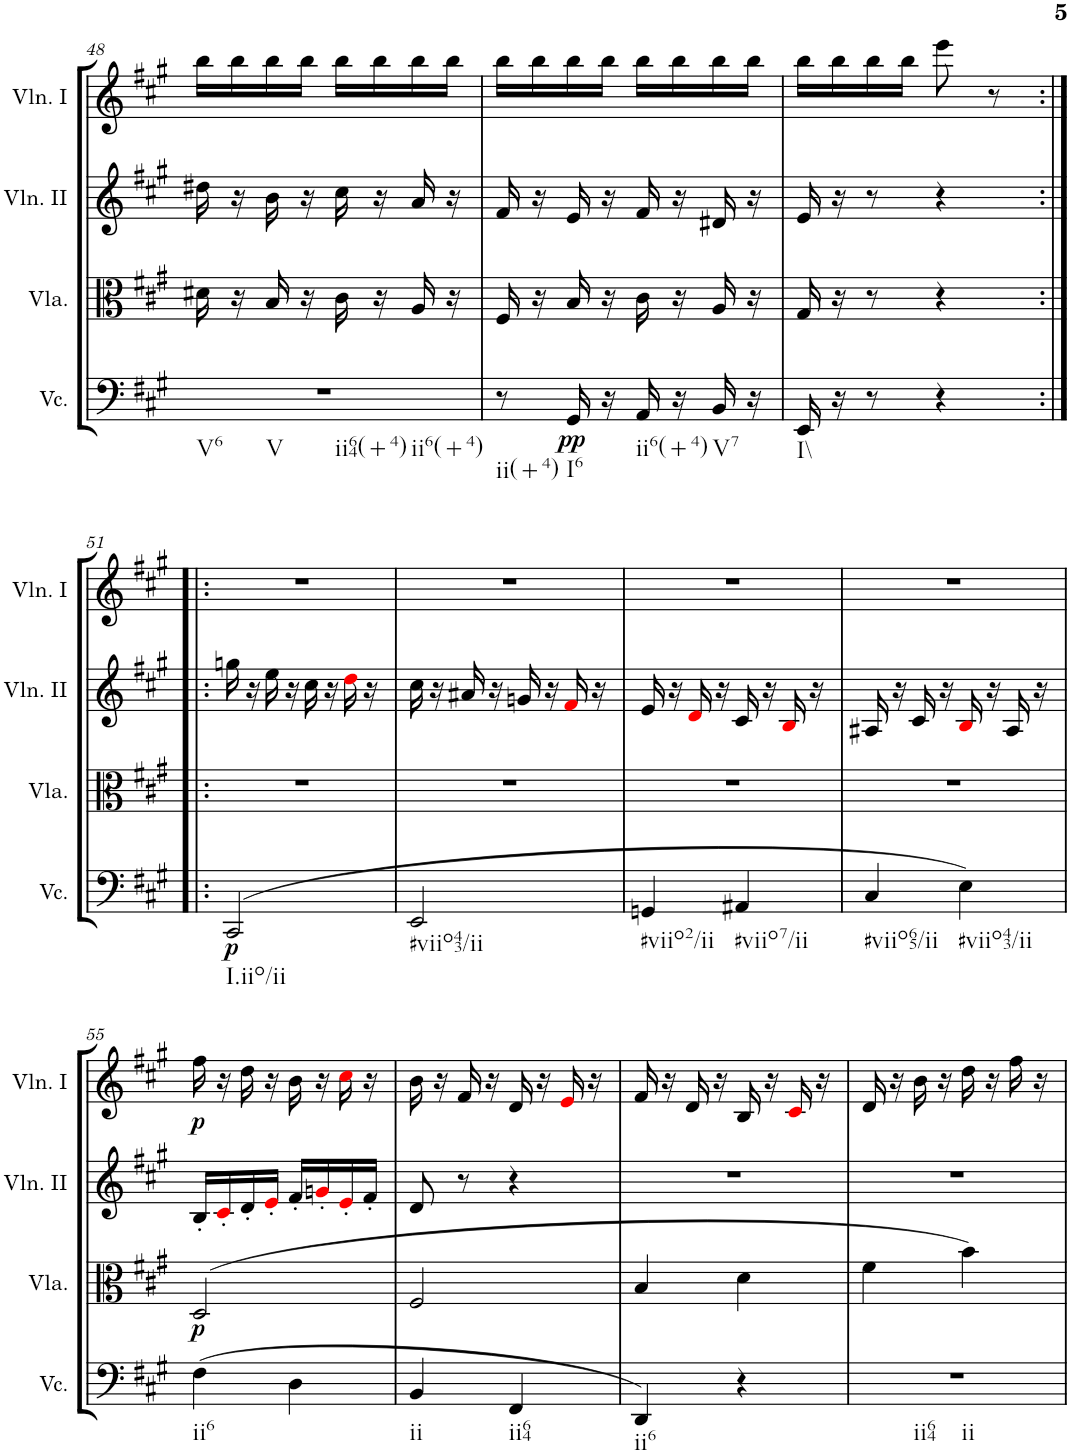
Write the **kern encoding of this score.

**kern	**dynam	**kern	**dynam	**kern	**kern	**dynam
*part4	*part4	*part3	*part3	*part2	*part1	*part1
*staff4	*staff4	*staff3	*staff3	*staff2	*staff1	*staff1
*I"Violoncello	*	*I"Viola	*	*I"Violino II	*I"Violino I	*
*I'Vc.	*	*I'Vla.	*	*I'Vln. II	*I'Vln. I	*
!!LO:PB:g=z
*clefF4	*	*clefC3	*	*clefG2	*clefG2	*
*k[f#c#g#]	*	*k[f#c#g#]	*	*k[f#c#g#]	*k[f#c#g#]	*
*A:	*	*A:	*	*A:	*A:	*
*M2/4	*	*M2/4	*	*M2/4	*M2/4	*
=48	=48	=48	=48	=48	=48	=48
!LO:TX:b:t=V6	!	!	!	!	!	!
!LO:TX:b:t=V	!	!	!	!	!	!
!LO:TX:b:t=ii64(+4)	!	!	!	!	!	!
!LO:TX:b:t=ii6(+4)	!	!	!	!	!	!
2r	.	16d#X\	.	16dd#X\	16bb\LL	.
.	.	16r	.	16r	16bb\	.
.	.	16B/	.	16b\	16bb\	.
.	.	16r	.	16r	16bb\JJ	.
.	.	16c#\	.	16cc#\	16bb\LL	.
.	.	16r	.	16r	16bb\	.
.	.	16A/	.	16a/	16bb\	.
.	.	16r	.	16r	16bb\JJ	.
=49	=49	=49	=49	=49	=49	=49
!LO:TX:b:t=ii(+4)	!	!	!	!	!	!
8r	.	16F#/	.	16f#/	16bb\LL	.
.	.	16r	.	16r	16bb\	.
!LO:TX:b:t=I6	!	!	!	!	!	!
!	!LO:DY:b	!	!	!	!	!
16GG#/	pp	16B/	.	16e/	16bb\	.
16r	.	16r	.	16r	16bb\JJ	.
!LO:TX:b:t=ii6(+4)	!	!	!	!	!	!
16AA/	.	16c#\	.	16f#/	16bb\LL	.
16r	.	16r	.	16r	16bb\	.
!LO:TX:b:t=V7	!	!	!	!	!	!
16BB/	.	16A/	.	16d#X/	16bb\	.
16r	.	16r	.	16r	16bb\JJ	.
=50	=50	=50	=50	=50	=50	=50
!LO:TX:b:t=I\\	!	!	!	!	!	!
16EE/	.	16G#/	.	16e/	16bb\LL	.
16r	.	16r	.	16r	16bb\	.
8r	.	8r	.	8r	16bb\	.
.	.	.	.	.	16bb\JJ	.
4r	.	4r	.	4r	8eee\	.
.	.	.	.	.	8r	.
!!LO:LB:g=z
=51:|!|:	=51:|!|:	=51:|!|:	=51:|!|:	=51:|!|:	=51:|!|:	=51:|!|:
!LO:TX:b:t=I.iio/ii	!	!	!	!	!	!
!	!LO:DY:b	!	!	!	!	!
(>2CC#/	p	2r	.	16ggn\	2r	.
.	.	.	.	16r	.	.
.	.	.	.	16ee\	.	.
.	.	.	.	16r	.	.
.	.	.	.	16cc#\	.	.
.	.	.	.	16r	.	.
.	.	.	.	16ddi\	.	.
.	.	.	.	16r	.	.
=52	=52	=52	=52	=52	=52	=52
!LO:TX:b:t=#viio43/ii	!	!	!	!	!	!
2EE/	.	2r	.	16cc#\	2r	.
.	.	.	.	16r	.	.
.	.	.	.	16a#X/	.	.
.	.	.	.	16r	.	.
.	.	.	.	16gn/	.	.
.	.	.	.	16r	.	.
.	.	.	.	16f#i/	.	.
.	.	.	.	16r	.	.
=53	=53	=53	=53	=53	=53	=53
!LO:TX:b:t=#viio2/ii	!	!	!	!	!	!
4GGn/	.	2r	.	16e/	2r	.
.	.	.	.	16r	.	.
.	.	.	.	16di/	.	.
.	.	.	.	16r	.	.
!LO:TX:b:t=#viio7/ii	!	!	!	!	!	!
4AA#X/	.	.	.	16c#/	.	.
.	.	.	.	16r	.	.
.	.	.	.	16Bi/	.	.
.	.	.	.	16r	.	.
=54	=54	=54	=54	=54	=54	=54
!LO:TX:b:t=#viio65/ii	!	!	!	!	!	!
4C#/	.	2r	.	16A#X/	2r	.
.	.	.	.	16r	.	.
.	.	.	.	16c#/	.	.
.	.	.	.	16r	.	.
!LO:TX:b:t=#viio43/ii	!	!	!	!	!	!
4E\)	.	.	.	16Bi/	.	.
.	.	.	.	16r	.	.
.	.	.	.	16A#/	.	.
.	.	.	.	16r	.	.
!!LO:LB:g=z
=55	=55	=55	=55	=55	=55	=55
!LO:TX:b:t=ii6	!	!	!	!	!	!
!	!	!	!LO:DY:b	!	!	!LO:DY:b
(>4F#\	.	(>2D/	p	16B'/LL	16ff#\	p
.	.	.	.	16c#'i/	16r	.
.	.	.	.	16d'/	16dd\	.
.	.	.	.	16e'i/JJ	16r	.
4D\	.	.	.	16f#'/LL	16b\	.
.	.	.	.	16gn'i/	16r	.
.	.	.	.	16e'i/	16cc#i\	.
.	.	.	.	16f#'/JJ	16r	.
=56	=56	=56	=56	=56	=56	=56
!LO:TX:b:t=ii	!	!	!	!	!	!
4BB/	.	2F#/	.	8d/	16b\	.
.	.	.	.	.	16r	.
.	.	.	.	8r	16f#/	.
.	.	.	.	.	16r	.
!LO:TX:b:t=ii64	!	!	!	!	!	!
4FF#/	.	.	.	4r	16d/	.
.	.	.	.	.	16r	.
.	.	.	.	.	16ei/	.
.	.	.	.	.	16r	.
=57	=57	=57	=57	=57	=57	=57
!LO:TX:b:t=ii6	!	!	!	!	!	!
4DD/)	.	4B/	.	2r	16f#/	.
.	.	.	.	.	16r	.
.	.	.	.	.	16d/	.
.	.	.	.	.	16r	.
4r	.	4d\	.	.	16B/	.
.	.	.	.	.	16r	.
.	.	.	.	.	16c#i/	.
.	.	.	.	.	16r	.
=58	=58	=58	=58	=58	=58	=58
!LO:TX:b:t=ii64	!	!	!	!	!	!
!LO:TX:b:t=ii	!	!	!	!	!	!
2r	.	4f#\	.	2r	16d/	.
.	.	.	.	.	16r	.
.	.	.	.	.	16b\	.
.	.	.	.	.	16r	.
.	.	4b\)	.	.	16dd\	.
.	.	.	.	.	16r	.
.	.	.	.	.	16ff#\	.
.	.	.	.	.	16r	.
=	=	=	=	=	=	=
*-	*-	*-	*-	*-	*-	*-
